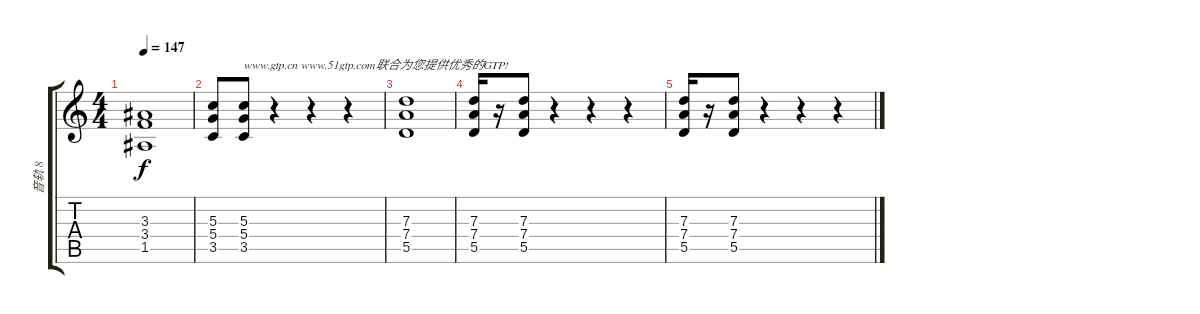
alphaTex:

\track ("音轨 8" "音轨 8") {instrument distortionguitar}
\staff {score tabs}
\tuning (E4 B3 G3 D3 A2 E2) {hide}
\ts (4 4)
\tempo 147
\clef g2
\ks c
(3.3 3.4 1.5).1{dy f} |
(5.3 5.4 3.5).8 (5.3 5.4 3.5).8{txt "www.gtp.cn www.51gtp.com联合为您提供优秀的GTP!"} r.4 r.4 r.4 |
(7.3 7.4 5.5).1 |
(7.3 7.4 5.5).16{volume 14} r.16 (7.3 7.4 5.5).8 r.4 r.4 r.4 |
(7.3 7.4 5.5).16{volume 14} r.16 (7.3 7.4 5.5).8 r.4 r.4 r.4
